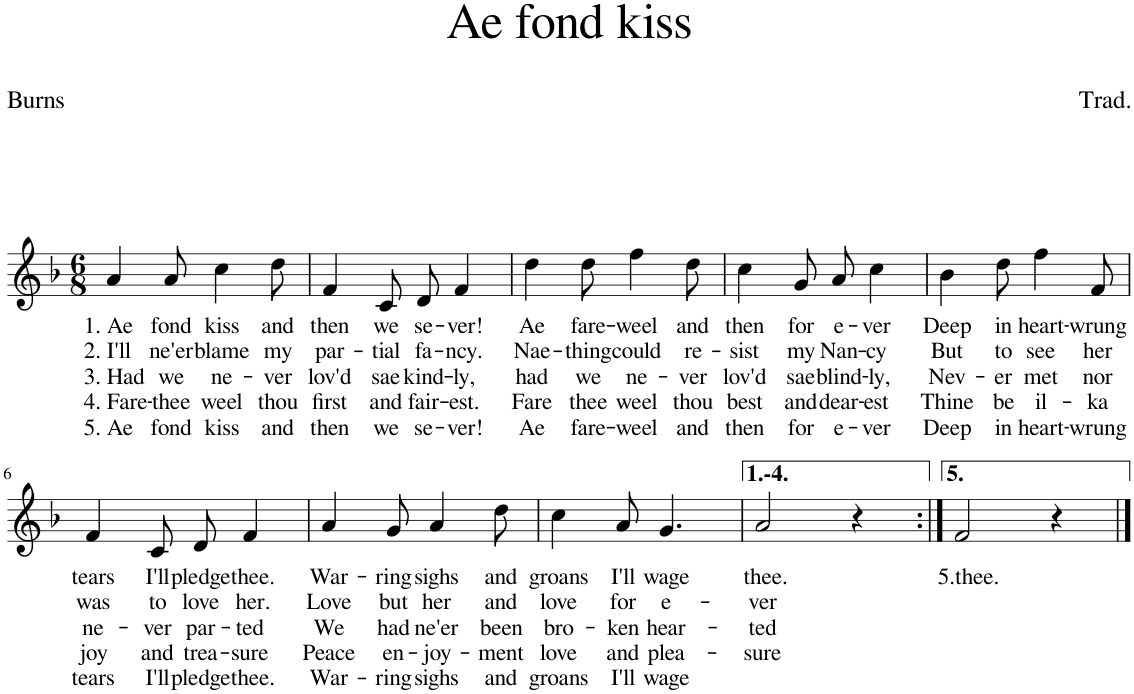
**kern	**text	**text	**text	**text	**text
*part1	*part1	*part1	*part1	*part1	*part1
*staff1	*staff1	*staff1	*staff1	*staff1	*staff1
*I"Piano	*	*	*	*	*
*I'Pno.	*	*	*	*	*
*clefG2	*	*	*	*	*
*k[b-]	*	*	*	*	*
*M6/8	*	*	*	*	*
=1	=1	=1	=1	=1	=1
!	!LO:LY:b	!LO:LY:b	!LO:LY:b	!LO:LY:b	!LO:LY:b
4a/	1. Ae	2. I'll	3. Had	4. Fare-	5. Ae
!	!LO:LY:b	!LO:LY:b	!LO:LY:b	!LO:LY:b	!LO:LY:b
8a/	fond	ne'er	we	-thee	fond
!	!LO:LY:b	!LO:LY:b	!LO:LY:b	!LO:LY:b	!LO:LY:b
4cc\	kiss	blame	ne-	weel	kiss
!	!LO:LY:b	!LO:LY:b	!LO:LY:b	!LO:LY:b	!LO:LY:b
8dd\	and	my	-ver	thou	and
=2	=2	=2	=2	=2	=2
!	!LO:LY:b	!LO:LY:b	!LO:LY:b	!LO:LY:b	!LO:LY:b
4f/	then	par-	lov'd	first	then
!	!LO:LY:b	!LO:LY:b	!LO:LY:b	!LO:LY:b	!LO:LY:b
8c/	we	-tial	sae	and	we
!	!LO:LY:b	!LO:LY:b	!LO:LY:b	!LO:LY:b	!LO:LY:b
8d/	se-	fa-	kind-	fair-	se-
!	!LO:LY:b	!LO:LY:b	!LO:LY:b	!LO:LY:b	!LO:LY:b
4f/	-ver!	-ncy.	-ly,	-est.	-ver!
=3	=3	=3	=3	=3	=3
!	!LO:LY:b	!LO:LY:b	!LO:LY:b	!LO:LY:b	!LO:LY:b
4dd\	Ae	Nae-	had	Fare	Ae
!	!LO:LY:b	!LO:LY:b	!LO:LY:b	!LO:LY:b	!LO:LY:b
8dd\	fare-	-thing	we	thee	fare-
!	!LO:LY:b	!LO:LY:b	!LO:LY:b	!LO:LY:b	!LO:LY:b
4ff\	-weel	could	ne-	weel	-weel
!	!LO:LY:b	!LO:LY:b	!LO:LY:b	!LO:LY:b	!LO:LY:b
8dd\	and	re-	-ver	thou	and
=4	=4	=4	=4	=4	=4
!	!LO:LY:b	!LO:LY:b	!LO:LY:b	!LO:LY:b	!LO:LY:b
4cc\	then	-sist	lov'd	best	then
!	!LO:LY:b	!LO:LY:b	!LO:LY:b	!LO:LY:b	!LO:LY:b
8g/	for	my	sae	and	for
!	!LO:LY:b	!LO:LY:b	!LO:LY:b	!LO:LY:b	!LO:LY:b
8a/	e-	Nan-	blind-	dear-	e-
!	!LO:LY:b	!LO:LY:b	!LO:LY:b	!LO:LY:b	!LO:LY:b
4cc\	-ver	-cy	-ly,	-est	-ver
=5	=5	=5	=5	=5	=5
!	!LO:LY:b	!LO:LY:b	!LO:LY:b	!LO:LY:b	!LO:LY:b
4b-\	Deep	But	Nev-	Thine	Deep
!	!LO:LY:b	!LO:LY:b	!LO:LY:b	!LO:LY:b	!LO:LY:b
8dd\	in	to	-er	be	in
!	!LO:LY:b	!LO:LY:b	!LO:LY:b	!LO:LY:b	!LO:LY:b
4ff\	heart-	see	met	il-	heart-
!	!LO:LY:b	!LO:LY:b	!LO:LY:b	!LO:LY:b	!LO:LY:b
8f/	-wrung	her	nor	-ka	-wrung
!!LO:LB:g=z
=6	=6	=6	=6	=6	=6
!	!LO:LY:b	!LO:LY:b	!LO:LY:b	!LO:LY:b	!LO:LY:b
4f/	tears	was	ne-	joy	tears
!	!LO:LY:b	!LO:LY:b	!LO:LY:b	!LO:LY:b	!LO:LY:b
8c/	I'll	to	-ver	and	I'll
!	!LO:LY:b	!LO:LY:b	!LO:LY:b	!LO:LY:b	!LO:LY:b
8d/	pledge	love	par-	trea-	pledge
!	!LO:LY:b	!LO:LY:b	!LO:LY:b	!LO:LY:b	!LO:LY:b
4f/	thee.	her.	-ted	-sure	thee.
=7	=7	=7	=7	=7	=7
!	!LO:LY:b	!LO:LY:b	!LO:LY:b	!LO:LY:b	!LO:LY:b
4a/	War-	Love	We	Peace	War-
!	!LO:LY:b	!LO:LY:b	!LO:LY:b	!LO:LY:b	!LO:LY:b
8g/	-ring	but	had	en-	-ring
!	!LO:LY:b	!LO:LY:b	!LO:LY:b	!LO:LY:b	!LO:LY:b
4a/	sighs	her	ne'er	-joy-	sighs
!	!LO:LY:b	!LO:LY:b	!LO:LY:b	!LO:LY:b	!LO:LY:b
8dd\	and	and	been	-ment	and
=8	=8	=8	=8	=8	=8
!	!LO:LY:b	!LO:LY:b	!LO:LY:b	!LO:LY:b	!LO:LY:b
4cc\	groans	love	bro-	love	groans
!	!LO:LY:b	!LO:LY:b	!LO:LY:b	!LO:LY:b	!LO:LY:b
8a/	I'll	for	-ken	and	I'll
!	!LO:LY:b	!LO:LY:b	!LO:LY:b	!LO:LY:b	!LO:LY:b
4.g/	wage	e-	hear-	plea-	wage
=9	=9	=9	=9	=9	=9
!	!LO:LY:b	!LO:LY:b	!LO:LY:b	!LO:LY:b	!
2a/	thee.	-ver	-ted	-sure	.
4r	.	.	.	.	.
=10:|!	=10:|!	=10:|!	=10:|!	=10:|!	=10:|!
!	!LO:LY:b	!	!	!	!
2f/	5.thee.	.	.	.	.
4r	.	.	.	.	.
==	==	==	==	==	==
*-	*-	*-	*-	*-	*-
